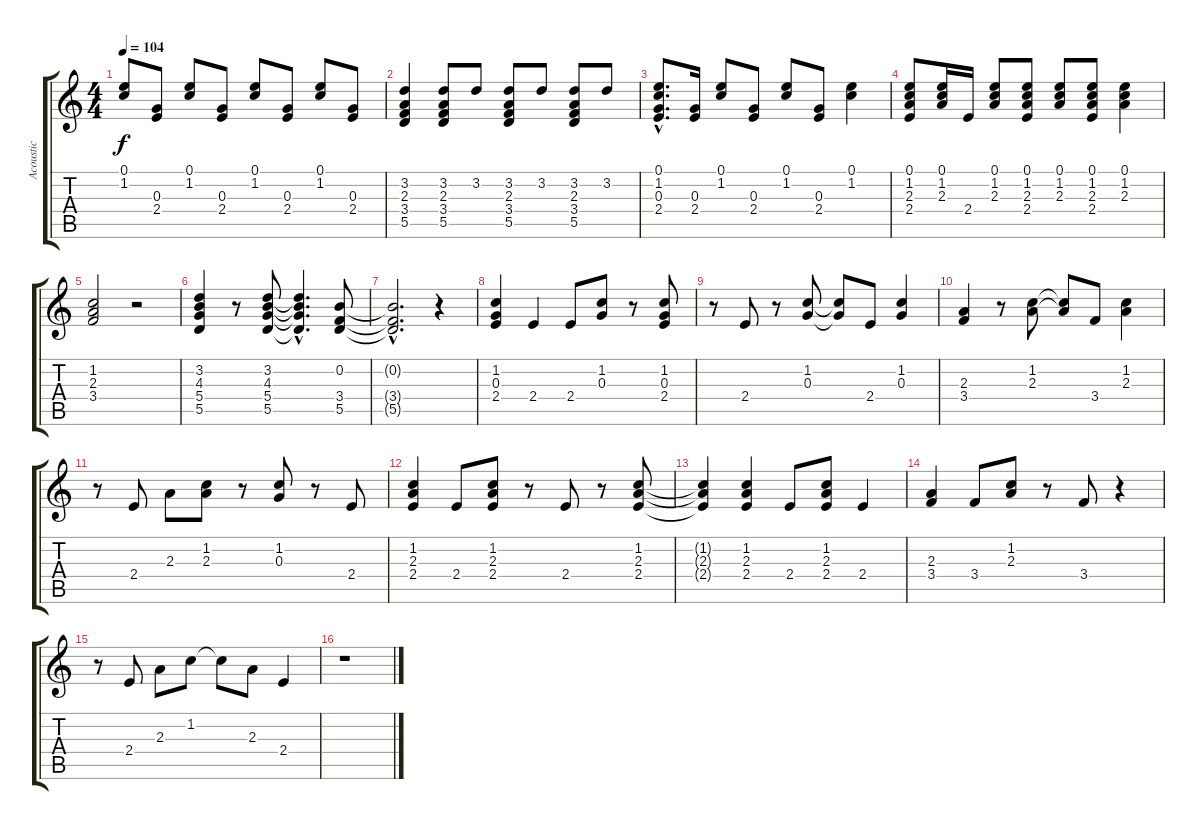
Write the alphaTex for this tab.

\track ("Acoustic" "Acoustic") {instrument acousticguitarsteel}
\staff {score tabs}
\tuning (E4 B3 G3 D3 A2 E2) {hide}
\ts (4 4)
\tempo 104
\clef g2
\ks c
(0.1 1.2).8{dy f} (0.3 2.4).8 (0.1 1.2).8 (0.3 2.4).8 (0.1 1.2).8 (0.3 2.4).8 (0.1 1.2).8 (0.3 2.4).8 |
(3.2 2.3 3.4 5.5).4 (3.2 2.3 3.4 5.5).8 3.2.8 (3.2 2.3 3.4 5.5).8 3.2.8 (3.2 2.3 3.4 5.5).8 3.2.8 |
(0.1{hac} 1.2{hac} 0.3{hac} 2.4{hac}).8{d} (0.3 2.4).16 (0.1 1.2).8 (0.3 2.4).8 (0.1 1.2).8 (0.3 2.4).8 (0.1 1.2).4 |
(0.1 1.2 2.3 2.4).8 (0.1 1.2 2.3).16 2.4.16 (0.1 1.2 2.3).8 (0.1 1.2 2.3 2.4).8 (0.1 1.2 2.3).8 (0.1 1.2 2.3 2.4).8 (0.1 1.2 2.3).4 |
(1.2 2.3 3.4).2 r.2 |
(3.2 4.3 5.4 5.5).4 r.8 (3.2 4.3 5.4 5.5).8 (3.2{hac t} 4.3{hac t} 5.4{hac t} 5.5{hac t}).4{d} (0.2 3.4 5.5).8 |
(0.2{hac t} 3.4{hac t} 5.5{hac t}).2{d} r.4 |
(1.2 0.3 2.4).4 2.4.4 2.4.8 (1.2 0.3).8 r.8 (1.2 0.3 2.4).8 |
r.8 2.4.8 r.8 (1.2 0.3).8 (1.2{t} 0.3{t}).8 2.4.8 (1.2 0.3).4 |
(2.3 3.4).4 r.8 (1.2 2.3).8 (1.2{t} 2.3{t}).8 3.4.8 (1.2 2.3).4 |
r.8 2.4.8 2.3.8 (1.2 2.3).8 r.8 (1.2 0.3).8 r.8 2.4.8 |
(1.2 2.3 2.4).4 2.4.8 (1.2 2.3 2.4).8 r.8 2.4.8 r.8 (1.2 2.3 2.4).8 |
(1.2{t} 2.3{t} 2.4{t}).4 (1.2 2.3 2.4).4 2.4.8 (1.2 2.3 2.4).8 2.4.4 |
(2.3 3.4).4 3.4.8 (1.2 2.3).8 r.8 3.4.8 r.4 |
r.8 2.4.8 2.3.8 1.2.8 1.2{t}.8 2.3.8 2.4.4 |
r.1
